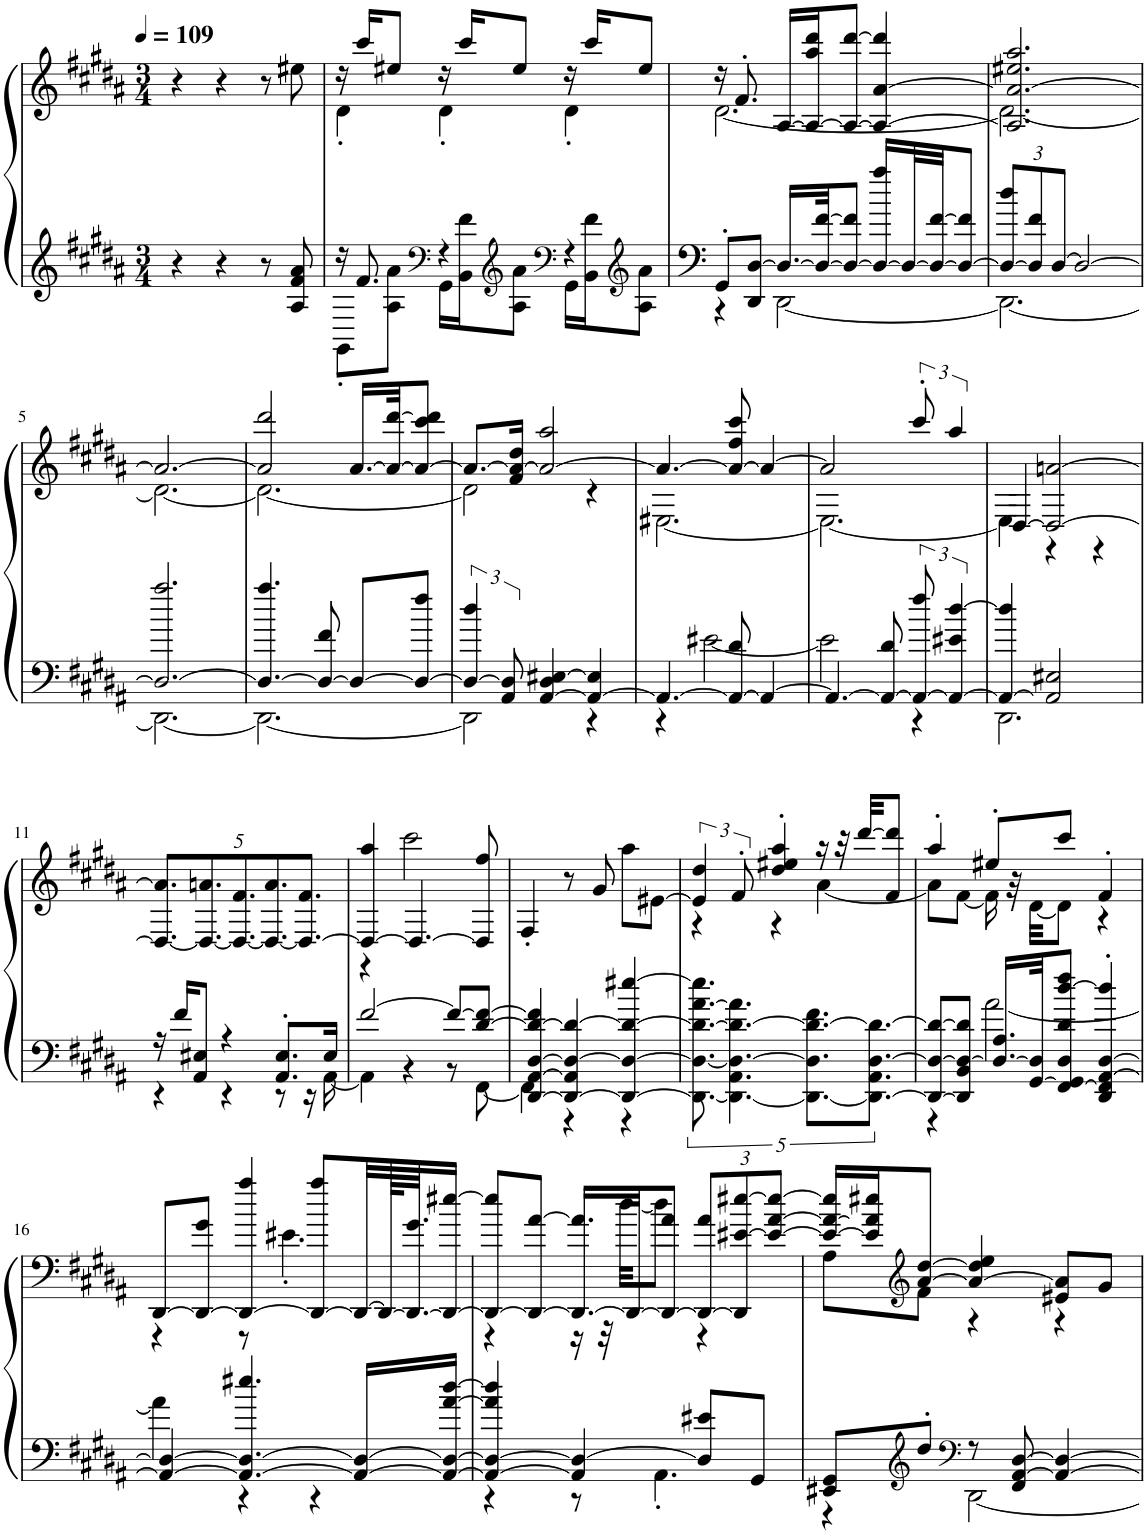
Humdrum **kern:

**kern	**kern
*part1	*part1
*staff2	*staff1
*I"Piano	*
*I'Pno.	*
*clefG2	*clefG2
*k[f#c#g#d#a#]	*k[f#c#g#d#a#]
*M3/4	*M3/4
*MM109	*MM109
=1	=1
4r	4r
4r	4r
8r	8r
8A#/ 8f#/ 8a#/	8ee#X\
=2	=2
*^	*^
16r	8GG#'\L	16r	4d#'\
8.f#/	.	16ccc#/KL	.
.	8A#\ 8a#\J	8ee#X/J	.
*clefF4	*	*	*
4r	16GG#\LL	16r	4d#'\
.	16BB\ 16f#\J	16ccc#/KL	.
*clefG2	*	*	*
.	8A#\ 8a#\J	8ee#/J	.
*clefF4	*	*	*
4r	16GG#\LL	16r	4d#'\
.	16BB\ 16f#\J	16ccc#/KL	.
*clefG2	*	*	*
.	8A#\ 8a#\J	8ee#/J	.
=3	=3	=3	=3
8GG#'/L	4r	16r	[2.d#\
.	.	8.f#'/	.
8DD#/ [8D#/J	.	.	.
16.D#/LL_	[2DD#\	[16A#/LL	.
.	.	16A#/_ 16aa#/ 16ddd#/J	.
32D#/_ [32f#/JK	.	.	.
8D#/_ 8f#/]J	.	8A#/_ [8ddd#/J	.
16D#/_ 16aa#/LL	.	4A#/_ [4a#/ 4ddd#/]	.
32D#/L_	.	.	.
32D#/_ [32f#/JJ	.	.	.
8D#/_ 8f#/]J	.	.	.
=4	=4	=4	=4
*Xbrackettup	*	*	*
12D#/_ 12dd#/L	2.DD#\_	2.A#/] 2.a#/_ 2.ee#X/ 2.aa#/	2.d#\_
12D#/] 12f#/	.	.	.
[12D#/J	.	.	.
2D#/_	.	.	.
!!LO:LB:g=z	!!
=5	=5	=5	=5
2.D#/_ 2.aa#/	2.DD#\_	2.a#/_	2.d#\_
=6	=6	=6	=6
4.D#/_ 4.aa#/	2.DD#\_	2a#/] 2ddd#/	2.d#\_
8D#/_ 8f#/	.	.	.
8D#/L_	.	[16.a#/LL	.
.	.	32a#/_ [32ddd#/JK	.
8D#/_ 8ff#/J	.	8a#/_ 8ccc#/ 8ddd#/]J	.
=7	=7	=7	=7
*brackettup	*	*	*
6D#/_ 6dd#/	2DD#\]	8.a#/L_	2d#\]
12AA#/ 12D#/]	.	.	.
.	.	16f#/ 16a#/_ 16dd#/Jk	.
[4AA#/ 4D#/ [4E#X/	.	2a#/_ 2aa#/	.
4AA#/_ 4E#/]	4r	.	4r
=8	=8	=8	=8
4.AA#/_	4r	4.a#/_	[2.E#X\
.	[2e#X\	.	.
8AA#/_ 8d#/	.	8a#/_ 8ff#/ 8ccc#/	.
4AA#/_	.	4a#/_	.
=9	=9	=9	=9
4.AA#/_	2e#\]	2a#/]	2.E#\_
8AA#/_ 8d#/	.	.	.
12AA#/_ 12ff#/	4r	12ccc#'/	.
6AA#/_ 6e#X/ [6dd#/	.	6aa#/	.
=10	=10	=10	=10
4AA#/_ 4dd#/]	2.DD#\	[4D#/	4E#\]
2AA#/] 2E#X/	.	2D#/_ [2an/	4r
.	.	.	4r
*	*	*v	*v
!!LO:LB:g=z
=11	=11	=11
*	*	*Xbrackettup
16r	4r	10.D#/_ 10.a/]L
16f#/KL	.	.
8AA#/ 8E#X/J	.	.
.	.	10.D#/_ 10.an/
4r	4r	.
.	.	10.D#/_ 10.f#/
.	.	20D#/_ [20a/
8.AA#/' 8.E#/'L	8r	10D#/_ 10a/]
.	.	10.D#/_ 10.f#/J
.	16r	.
16E#/Jk	[16AA#\	.
=12	=12	=12
*	*	*^
[2f#/	4AA#\]	4D#/_ 4aa#/	4r
.	4r	4.D#/_	2ccc#\
8f#/L_	8r	.	.
[8d#/ 8f#/_J	[8FF#\	8D#/] 8ff#/	.
*	*	*v	*v
=13	=13	=13
[4DD#/ [4AA#/ [4D#/ 4d#/_ 4f#/]	4FF#\]	4F#'/
4DD#/_ 4AA#/] 4D#/_ 4d#/_	4r	8r
.	.	8g#/
4DD#/_ 4D#/_ 4d#/_ [4ee#X/	4r	8aa#\L
.	.	[8e#X\J
*v	*v	*
=14	=14
*	*brackettup
*	*^
10.DD#\_ 10.D#\_ 10.d#\_ [10.a#\ 10.ee#\]	6e#/] 6dd#/	4r
5.DD#\_ 5.AA#\ 5.D#\_ 5.d#\_ 5.a#\]	.	.
.	12f#'/	.
.	4dd#/' 4ee#X/' 4aa#/'	4r
10.DD#\_ 10.D#\] 10.d#\_ 10.f#\L	.	.
.	16r	[4a#\
.	32r	.
.	[32ddd#/KKL	.
10.DD#\_ 10.AA#\ [10.D#\ 10.d#\_J	.	.
.	8f#/ 8ddd#/]J	.
=15	=15	=15
*^	*	*
8DD#/_ 8D#/_ 8d#/_L	4r	4aa#'/	8a#\L]
8DD#/] 8BB/ 8D#/_ 8d#/]J	.	.	[8f#\J
16.D#/_ 16.A#/LL	[2a#\	8ee#X'/L	16f#\]
.	.	.	32r
[32GG#/ 32D#/]JK	.	.	[32d#\KKL
[8FF#/ 8GG#/] 8D#/ 8d#/ [8dd#/ 8ff#/J	.	8ccc#/J	8d#\J]
4DD#/' 4FF#/]' [4AA#/' [4D#/' 4dd#/]'	.	4f#'/	4r
!!LO:LB:g=z	!!
=16	=16	=16	=16
4AA#/_ 4D#/_	4a#\]	[8DD#/L	4r
.	.	8DD#/_ 8g#/J	.
4.AA#/_ 4.D#/_ 4.ee#X/	4r	4DD#/_ 4aa#/	8r
.	.	.	4.e#X'\
.	4r	8DD#/_ 8aa#/L	.
16AA#/_ 16D#/_LL	.	32DD#/LL_	.
.	.	128DD#/KL_	.
.	.	64.DD#/_ 64.g#/JJ	.
16AA#/_ 16D#/_ [16a#/ [16dd#/JJ	.	16DD#/_ [16ee#X/JJ	.
=17	=17	=17	=17
4AA#/_ 4D#/_ 4a#/] 4dd#/]	4r	8DD#/_ 8ee#/]L	4r
.	.	8DD#/_ [8a#/J	.
4AA#/] 4D#/_	8r	16.DD#/_ 16.a#/]LL	16r
.	.	.	32r
.	.	32DD#/JK_	[32dd#\KKL
.	4.AA#'\	8DD#/_ 8a#/J	8dd#\J]
*	*	*Xbrackettup	*
8D#/] 8e#X/L	.	12DD#/_ 12a#/L	4r
.	.	12DD#/] [12e#X/ [12ee#X/	.
8GG#/J	.	.	.
.	.	12e#/_ [12a#/ 12ee#/_J	.
=18	=18	=18	=18
8EE#X/ 8GG#/L	4r	16e#/_ 16a#/_ 16ee#/]LL	8A#\L
.	.	16e#/] 16a#/] 16ee#X/J	.
*clefG2	*	*clefG2	*
8dd#'/J	.	[8a#/ [8dd#/J	8f#\J
*clefF4	*	*	*
8r	[2DD#\	4a#/_ 4dd#/] 4ee#/	4r
8FF#/ [8AA#/ [8D#/	.	.	.
4AA#/_ 4D#/_	.	8e#X/ 8a#/]L	4r
.	.	8g#/J	.
*v	*v	*	*
*	*v	*v
=	=
*-	*-
